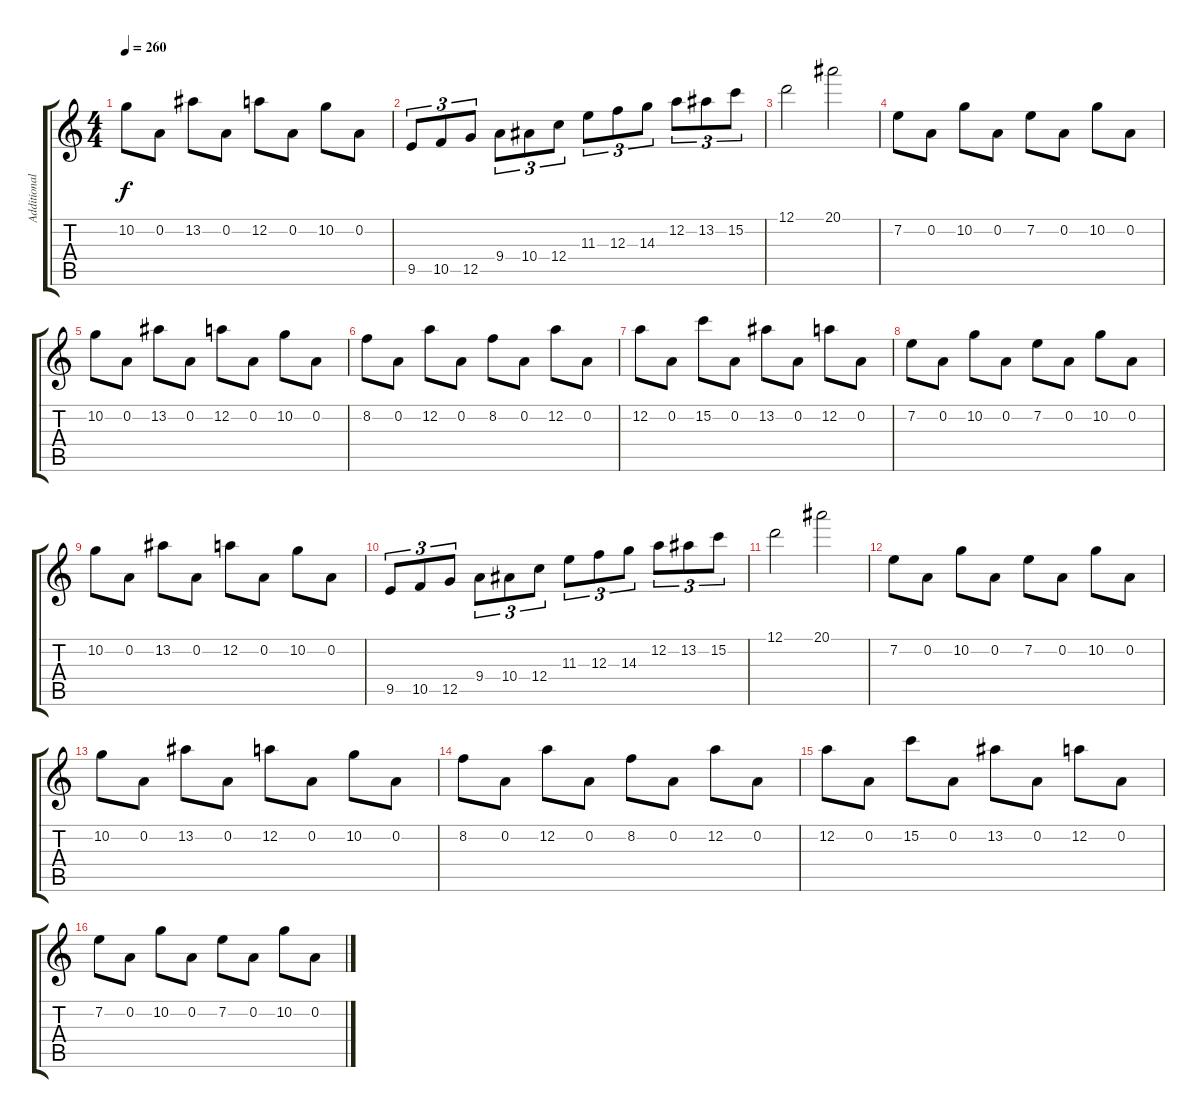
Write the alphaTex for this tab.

\track ("Additional Guitars" "Additional") {instrument distortionguitar}
\staff {score tabs}
\tuning (D4 A3 F3 C3 G2 D2) {hide}
\ts (4 4)
\tempo 260
\clef g2
\ks c
10.2.8{dy f} 0.2.8 13.2.8 0.2.8 12.2.8 0.2.8 10.2.8 0.2.8 |
9.5.8{tu (3 2)} 10.5.8{tu (3 2)} 12.5.8{tu (3 2)} 9.4.8{tu (3 2)} 10.4.8{tu (3 2)} 12.4.8{tu (3 2)} 11.3.8{tu (3 2)} 12.3.8{tu (3 2)} 14.3.8{tu (3 2)} 12.2.8{tu (3 2)} 13.2.8{tu (3 2)} 15.2.8{tu (3 2)} |
12.1.2 20.1.2 |
7.2.8 0.2.8 10.2.8 0.2.8 7.2.8 0.2.8 10.2.8 0.2.8 |
10.2.8 0.2.8 13.2.8 0.2.8 12.2.8 0.2.8 10.2.8 0.2.8 |
8.2.8 0.2.8 12.2.8 0.2.8 8.2.8 0.2.8 12.2.8 0.2.8 |
12.2.8 0.2.8 15.2.8 0.2.8 13.2.8 0.2.8 12.2.8 0.2.8 |
7.2.8 0.2.8 10.2.8 0.2.8 7.2.8 0.2.8 10.2.8 0.2.8 |
10.2.8 0.2.8 13.2.8 0.2.8 12.2.8 0.2.8 10.2.8 0.2.8 |
9.5.8{tu (3 2)} 10.5.8{tu (3 2)} 12.5.8{tu (3 2)} 9.4.8{tu (3 2)} 10.4.8{tu (3 2)} 12.4.8{tu (3 2)} 11.3.8{tu (3 2)} 12.3.8{tu (3 2)} 14.3.8{tu (3 2)} 12.2.8{tu (3 2)} 13.2.8{tu (3 2)} 15.2.8{tu (3 2)} |
12.1.2 20.1.2 |
7.2.8 0.2.8 10.2.8 0.2.8 7.2.8 0.2.8 10.2.8 0.2.8 |
10.2.8 0.2.8 13.2.8 0.2.8 12.2.8 0.2.8 10.2.8 0.2.8 |
8.2.8 0.2.8 12.2.8 0.2.8 8.2.8 0.2.8 12.2.8 0.2.8 |
12.2.8 0.2.8 15.2.8 0.2.8 13.2.8 0.2.8 12.2.8 0.2.8 |
7.2.8 0.2.8 10.2.8 0.2.8 7.2.8 0.2.8 10.2.8 0.2.8
